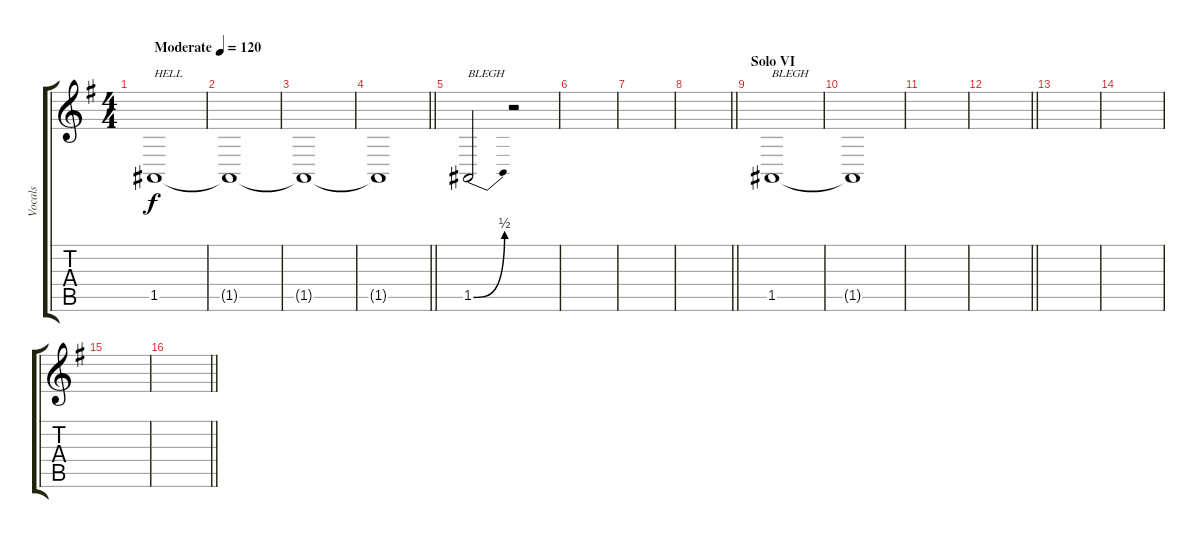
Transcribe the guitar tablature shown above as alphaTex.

\track ("Vocals" "Vocals") {instrument oboe}
\staff {score tabs}
\tuning (E4 B3 G3 D3 A2 D2) {hide}
\ts (4 4)
\section ("" "")
\tempo (120 "Moderate")
\clef g2
\ks eminor
1.5.1{txt "HELL" dy f instrument oboe} |
1.5{t}.1 |
1.5{t}.1 |
\barLineRight lightlight
1.5{t}.1 |
1.5{be (bend 0 0 60 2)}.2{txt "BLEGH"} r.2 |
|
|
\barLineRight lightlight
|
\section ("" "Solo VI")
1.5.1{txt "BLEGH"} |
1.5{t}.1 |
|
\barLineRight lightlight
|
|
|
|
\barLineRight lightlight
